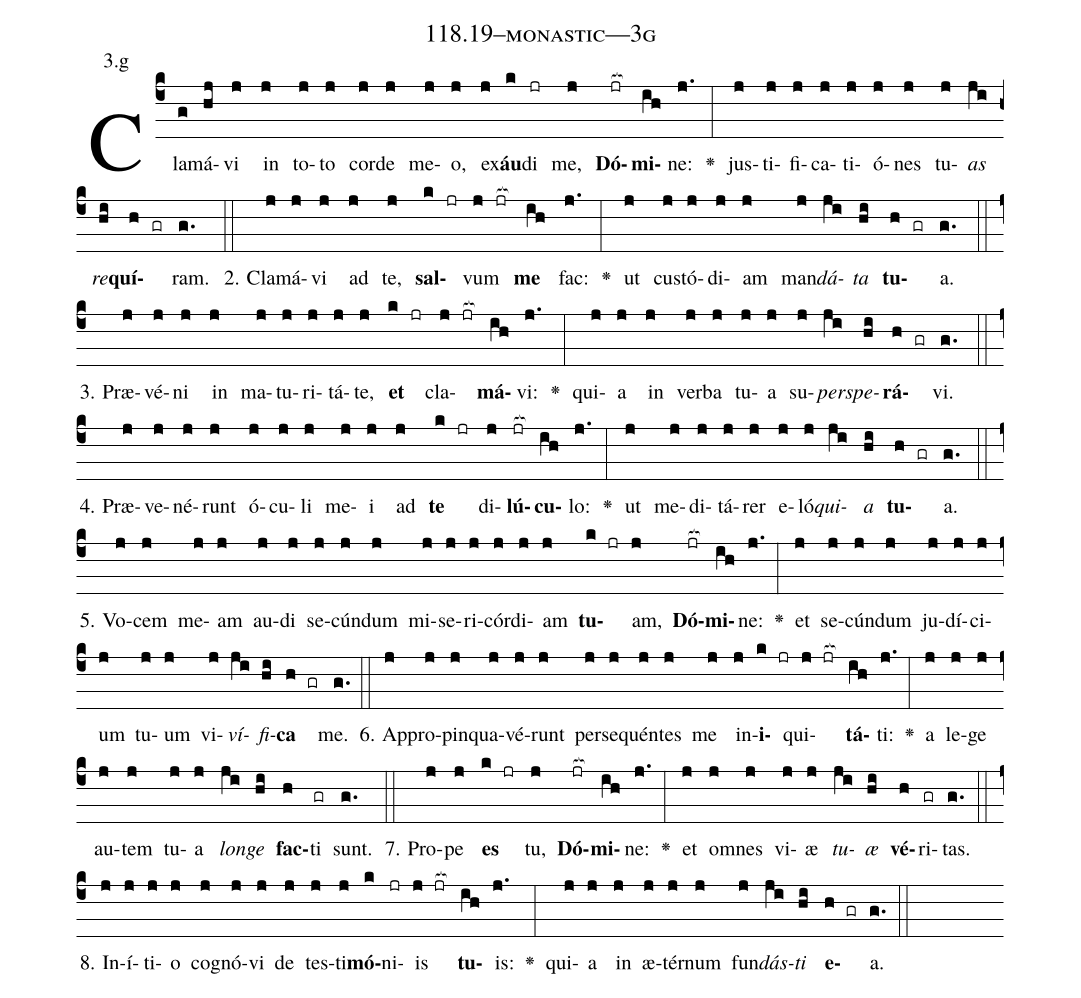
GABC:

name: 118.19--monastic---3g;
annotation: 3.g;
%%
(c4)Cla(g)má(hj)vi(j) in(j) to(j)to(j) cor(j)de(j) me(j)o,(j) ex(j)<b>áu</b>(k)di(jr) me,(j) <b>Dó</b>(jr[ocb:1{])<b>mi</b>(ih[ocb:0}])ne:(j.) <v>\greheightstar</v>(:) jus(j)ti(j)fi(j)ca(j)ti(j)ó(j)nes(j) tu(j)<i>as</i>(ji) <i>re</i>(hi)<b>quí</b>(h gr)ram.(g.) (::)
2. Cla(j)má(j)vi(j) ad(j) te,(j) <b>sal</b>(k jr)vum(j jr[ocb:1{]) <b>me</b>(ih[ocb:0}]) fac:(j.) <v>\greheightstar</v>(:) ut(j) cus(j)tó(j)di(j)am(j) man(j)<i>dá</i>(ji)<i>ta</i>(hi) <b>tu</b>(h gr)a.(g.) (::)
3. Præ(j)vé(j)ni(j) in(j) ma(j)tu(j)ri(j)tá(j)te,(j) <b>et</b>(k jr) cla(j jr[ocb:1{])<b>má</b>(ih[ocb:0}])vi:(j.) <v>\greheightstar</v>(:) qui(j)a(j) in(j) ver(j)ba(j) tu(j)a(j) su(j)<i>per</i>(ji)<i>spe</i>(hi)<b>rá</b>(h gr)vi.(g.) (::)
4. Præ(j)ve(j)né(j)runt(j) ó(j)cu(j)li(j) me(j)i(j) ad(j) <b>te</b>(k jr) di(j)<b>lú</b>(jr[ocb:1{])<b>cu</b>(ih[ocb:0}])lo:(j.) <v>\greheightstar</v>(:) ut(j) me(j)di(j)tá(j)rer(j) e(j)ló(j)<i>qui</i>(ji)<i>a</i>(hi) <b>tu</b>(h gr)a.(g.) (::)
5. Vo(j)cem(j) me(j)am(j) au(j)di(j) se(j)cún(j)dum(j) mi(j)se(j)ri(j)cór(j)di(j)am(j) <b>tu</b>(k jr)am,(j) <b>Dó</b>(jr[ocb:1{])<b>mi</b>(ih[ocb:0}])ne:(j.) <v>\greheightstar</v>(:) et(j) se(j)cún(j)dum(j) ju(j)dí(j)ci(j)um(j) tu(j)um(j) vi(j)<i>ví</i>(ji)<i>fi</i>(hi)<b>ca</b>(h gr) me.(g.) (::)
6. Ap(j)pro(j)pin(j)qua(j)vé(j)runt(j) per(j)se(j)quén(j)tes(j) me(j) in(j)<b>i</b>(k jr)qui(j jr[ocb:1{])<b>tá</b>(ih[ocb:0}])ti:(j.) <v>\greheightstar</v>(:) a(j) le(j)ge(j) au(j)tem(j) tu(j)a(j) <i>lon</i>(ji)<i>ge</i>(hi) <b>fac</b>(h)ti(gr) sunt.(g.) (::)
7. Pro(j)pe(j) <b>es</b>(k jr) tu,(j) <b>Dó</b>(jr[ocb:1{])<b>mi</b>(ih[ocb:0}])ne:(j.) <v>\greheightstar</v>(:) et(j) om(j)nes(j) vi(j)æ(j) <i>tu</i>(ji)<i>æ</i>(hi) <b>vé</b>(h)ri(gr)tas.(g.) (::)
8. In(j)í(j)ti(j)o(j) co(j)gnó(j)vi(j) de(j) tes(j)ti(j)<b>mó</b>(k)ni(jr)is(j jr[ocb:1{]) <b>tu</b>(ih[ocb:0}])is:(j.) <v>\greheightstar</v>(:) qui(j)a(j) in(j) æ(j)tér(j)num(j) fun(j)<i>dás</i>(ji)<i>ti</i>(hi) <b>e</b>(h gr)a.(g.) (::)
